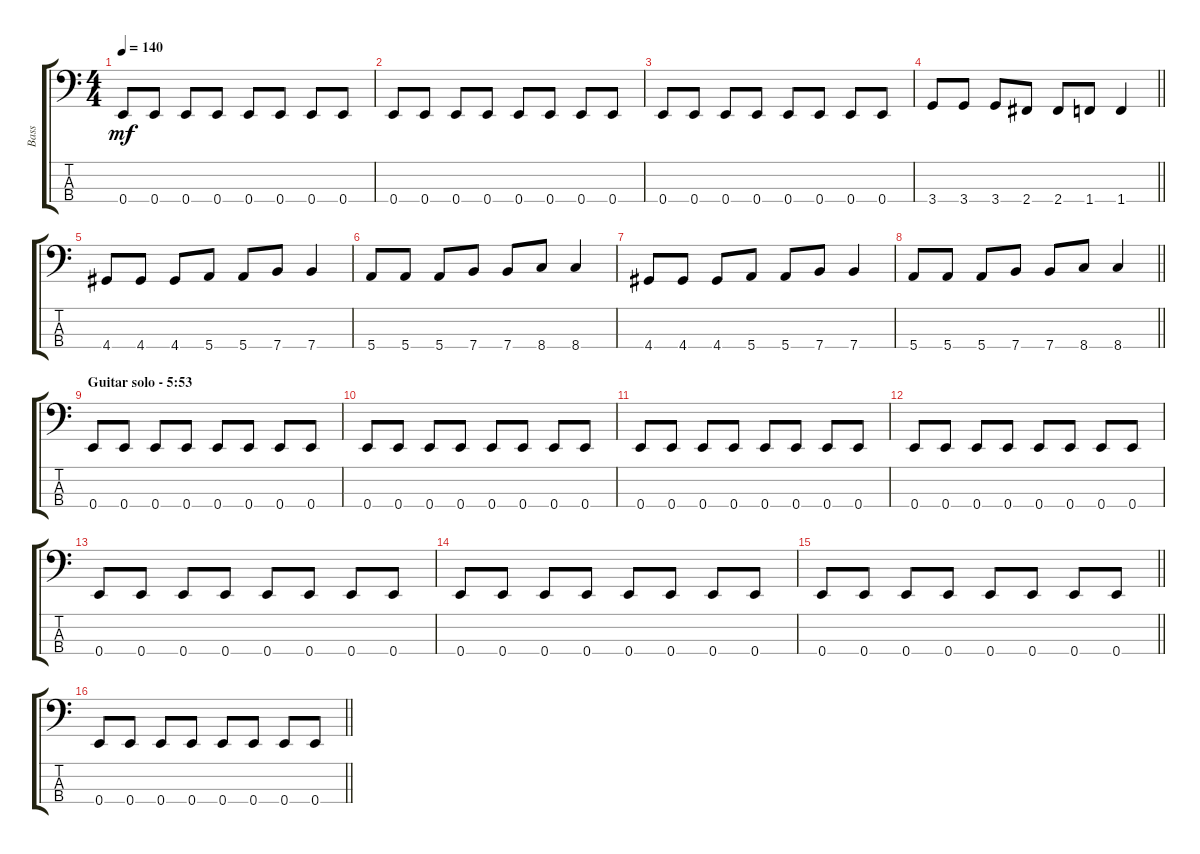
\track ("Bass" "Bass") {instrument electricbassfinger}
\staff {score tabs}
\tuning (G2 D2 A1 E1) {hide}
\ts (4 4)
\tempo 140
\clef f4
\ks c
0.4.8{dy mf} 0.4.8 0.4.8 0.4.8 0.4.8 0.4.8 0.4.8 0.4.8 |
0.4.8 0.4.8 0.4.8 0.4.8 0.4.8 0.4.8 0.4.8 0.4.8 |
0.4.8 0.4.8 0.4.8 0.4.8 0.4.8 0.4.8 0.4.8 0.4.8 |
\barLineRight lightlight
3.4.8 3.4.8 3.4.8 2.4.8 2.4.8 1.4.8 1.4.4 |
4.4.8 4.4.8 4.4.8 5.4.8 5.4.8 7.4.8 7.4.4 |
5.4.8 5.4.8 5.4.8 7.4.8 7.4.8 8.4.8 8.4.4 |
4.4.8 4.4.8 4.4.8 5.4.8 5.4.8 7.4.8 7.4.4 |
\barLineRight lightlight
5.4.8 5.4.8 5.4.8 7.4.8 7.4.8 8.4.8 8.4.4 |
\section ("" "Guitar solo - 5:53")
0.4.8 0.4.8 0.4.8 0.4.8 0.4.8 0.4.8 0.4.8 0.4.8 |
0.4.8 0.4.8 0.4.8 0.4.8 0.4.8 0.4.8 0.4.8 0.4.8 |
0.4.8 0.4.8 0.4.8 0.4.8 0.4.8 0.4.8 0.4.8 0.4.8 |
0.4.8 0.4.8 0.4.8 0.4.8 0.4.8 0.4.8 0.4.8 0.4.8 |
0.4.8 0.4.8 0.4.8 0.4.8 0.4.8 0.4.8 0.4.8 0.4.8 |
0.4.8 0.4.8 0.4.8 0.4.8 0.4.8 0.4.8 0.4.8 0.4.8 |
\barLineRight lightlight
0.4.8 0.4.8 0.4.8 0.4.8 0.4.8 0.4.8 0.4.8 0.4.8 |
\section ("" "")
\barLineRight lightlight
0.4.8 0.4.8 0.4.8 0.4.8 0.4.8 0.4.8 0.4.8 0.4.8
